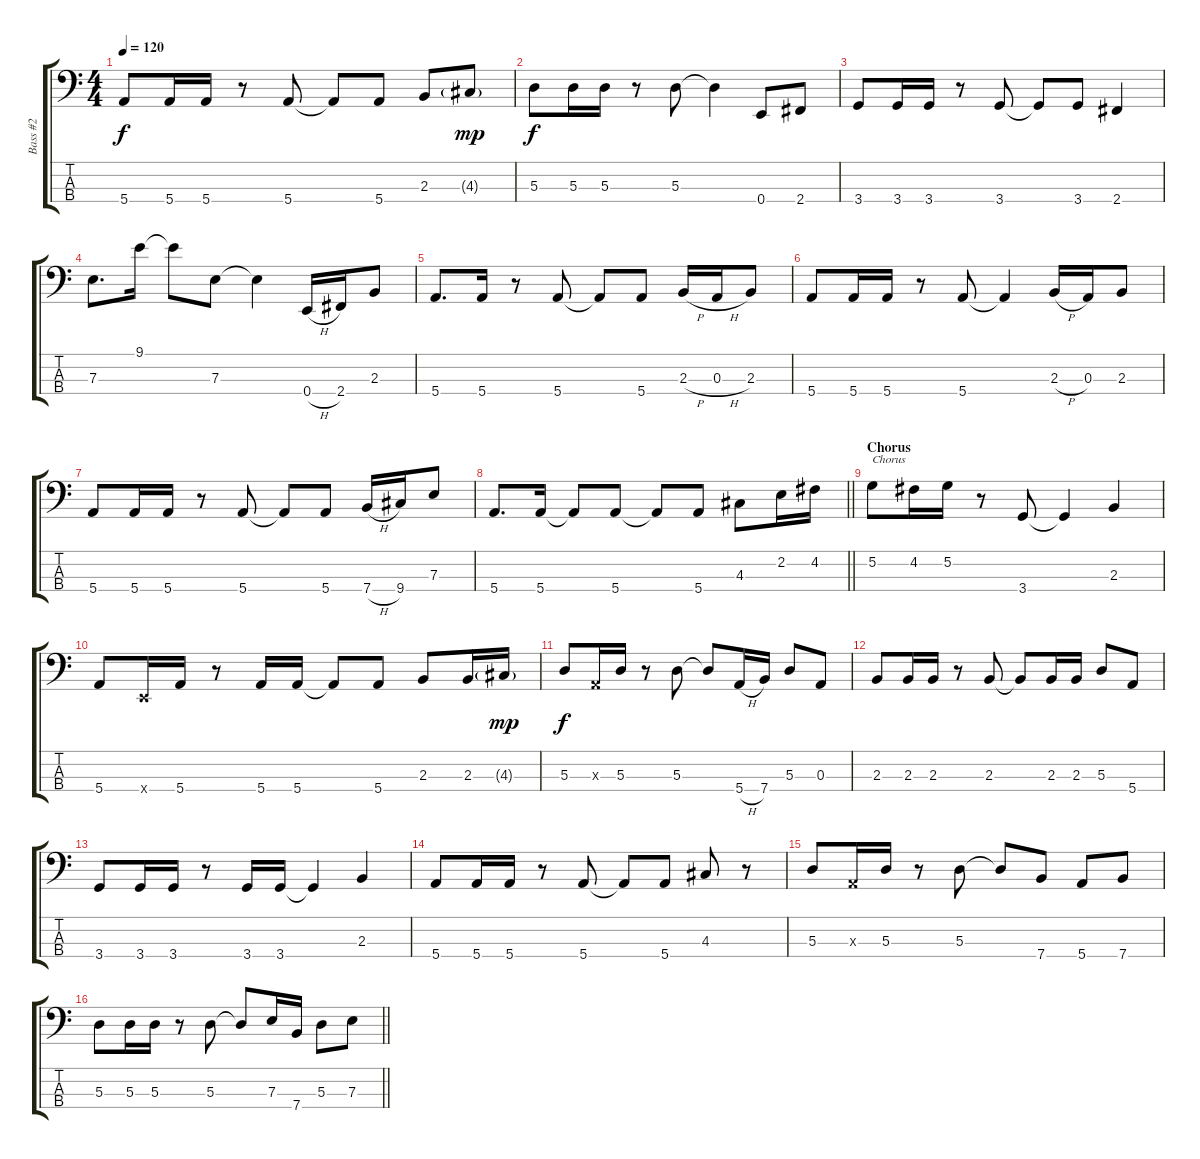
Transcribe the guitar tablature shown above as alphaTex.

\track ("Bass #2" "Bass #2") {instrument electricbasspick}
\staff {score tabs}
\tuning (G2 D2 A1 E1) {hide}
\ts (4 4)
\tempo 120
\clef f4
\ks c
5.4.8{dy f} 5.4.16 5.4.16 r.8 5.4.8 5.4{t}.8 5.4.8 2.3.8 4.3{g}.8{dy mp} |
5.3.8{dy f} 5.3.16 5.3.16 r.8 5.3.8 5.3{t}.4 0.4.8 2.4.8 |
3.4.8 3.4.16 3.4.16 r.8 3.4.8 3.4{t}.8 3.4.8 2.4.4 |
7.3.8{d} 9.1.16 9.1{t}.8 7.3.8 7.3{t}.4 0.4{h}.16 2.4.16 2.3.8 |
5.4.8{d} 5.4.16 r.8 5.4.8 5.4{t}.8 5.4.8 2.3{h}.16 0.3{h}.16 2.3.8 |
5.4.8 5.4.16 5.4.16 r.8 5.4.8 5.4{t}.4 2.3{h}.16 0.3.16 2.3.8 |
5.4.8 5.4.16 5.4.16 r.8 5.4.8 5.4{t}.8 5.4.8 7.4{h}.16 9.4.16 7.3.8 |
\barLineRight lightlight
5.4.8{d} 5.4.16 5.4{t}.8 5.4.8 5.4{t}.8 5.4.8 4.3.8 2.2.16 4.2.16 |
\section ("" "Chorus")
5.2.8{txt "Chorus"} 4.2.16 5.2.16 r.8 3.4.8 3.4{t}.4 2.3.4 |
5.4.8 0.4{x}.16 5.4.16 r.8 5.4.16 5.4.16 5.4{t}.8 5.4.8 2.3.8 2.3.16 4.3{g}.16{dy mp} |
5.3.8{dy f} 0.3{x}.16 5.3.16 r.8 5.3.8 5.3{t}.8 5.4{h}.16 7.4.16 5.3.8 0.3.8 |
2.3.8 2.3.16 2.3.16 r.8 2.3.8 2.3{t}.8 2.3.16 2.3.16 5.3.8 5.4.8 |
3.4.8 3.4.16 3.4.16 r.8 3.4.16 3.4.16 3.4{t}.4 2.3.4 |
5.4.8 5.4.16 5.4.16 r.8 5.4.8 5.4{t}.8 5.4.8 4.3.8 r.8 |
5.3.8 0.3{x}.16 5.3.16 r.8 5.3.8 5.3{t}.8 7.4.8 5.4.8 7.4.8 |
\barLineRight lightlight
5.3.8 5.3.16 5.3.16 r.8 5.3.8 5.3{t}.8 7.3.16 7.4.16 5.3.8 7.3.8
